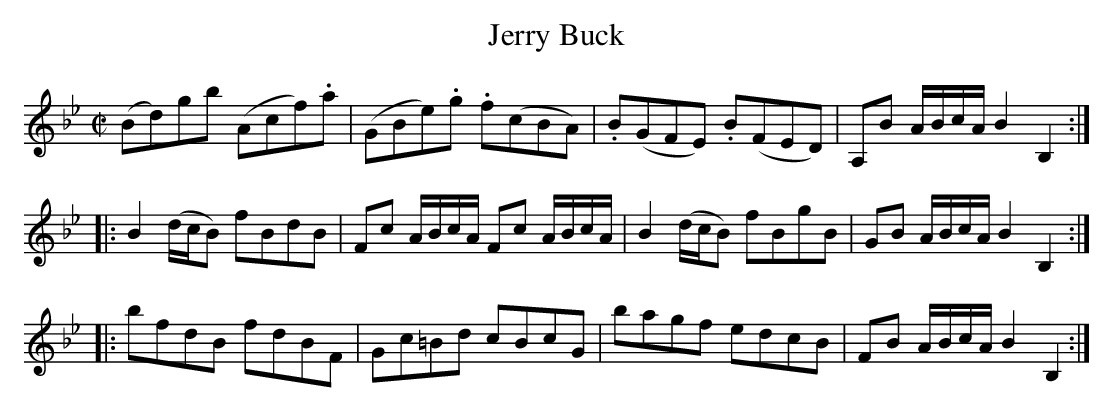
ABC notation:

X:1
T:Jerry Buck
M:C|
L:1/8
K:Bb
(Bd)gb (Acf).a|(GBe).g .f(cBA)|.B(GFE) .B(FED)|A,B A/B/c/A/ B2 B,2:|
|:B2 (d/c/B) fBdB|Fc A/B/c/A/ Fc A/B/c/A/|B2 (d/c/B) fBgB|GB A/B/c/A/ B2 B,2:|
|:bfdB fdBF|Gc=Bd cBcG|bagf edcB|FB A/B/c/A/ B2 B,2:|
